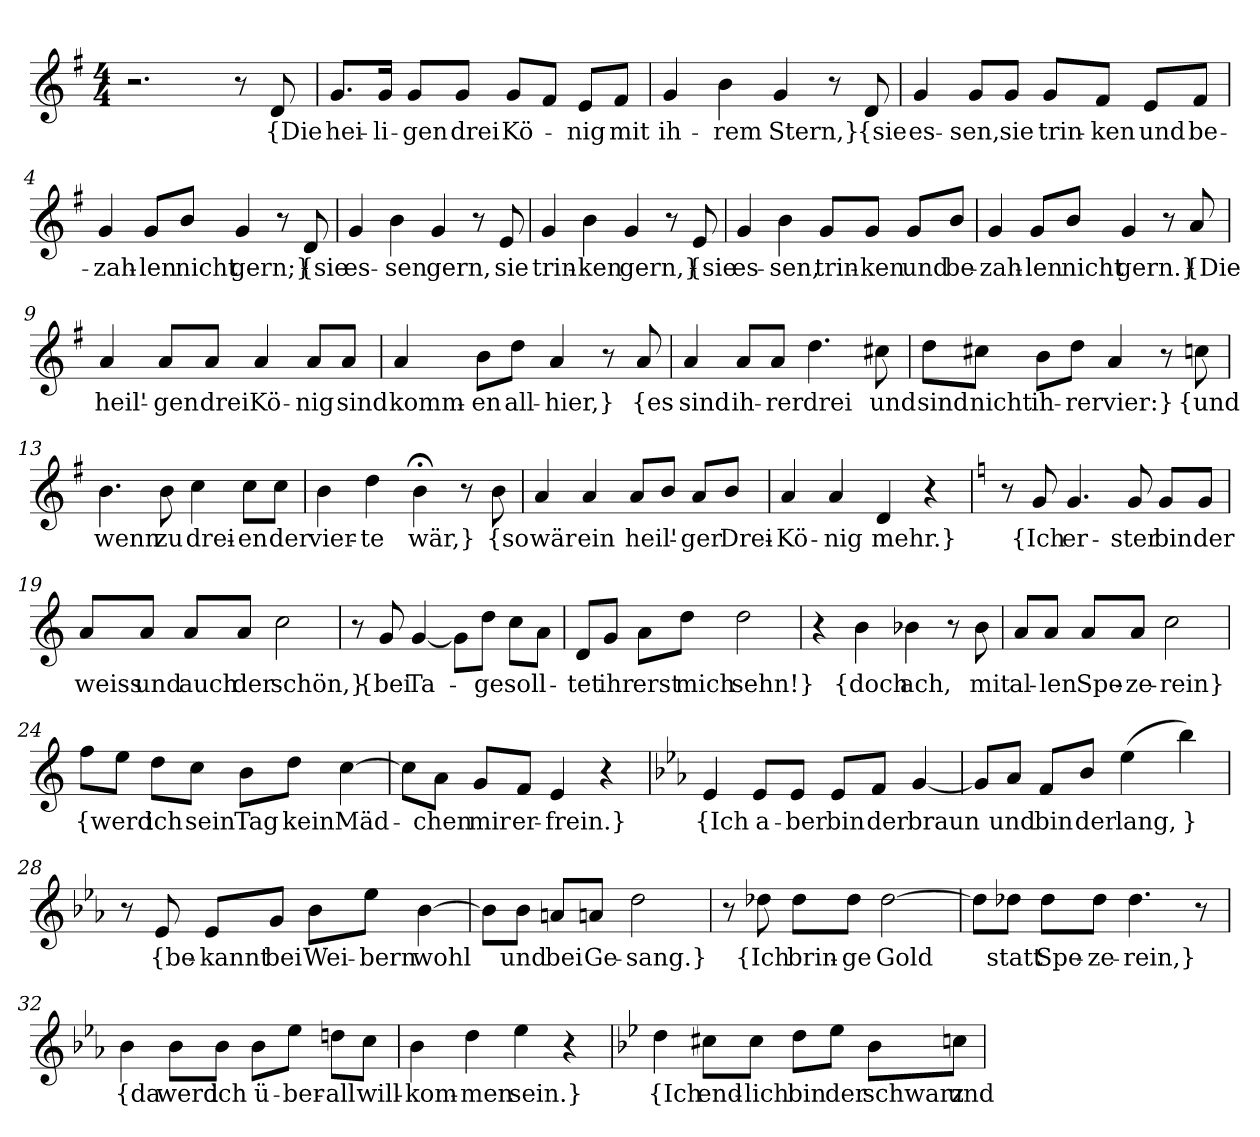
**kern	**text
*part1	*part1
*staff1	*staff1
*clefG2	*
*k[f#]	*
*M4/4	*
=	=
2.r	.
8r	.
8d	{Die
=1	=1
8.g/L	hei-
16g/Jk	-li-
8g/L	-gen
8g/J	drei
8g/L	Kö-
8f#/J	.
8e/L	-nig
8f#/J	mit
=2	=2
4g	ih-
4b	-rem
4g	Stern,}
8r	.
8d	{sie
=3	=3
4g	es-
8g/L	-sen,
8g/J	sie
8g/L	trin-
8f#/J	-ken
8e/L	und
8f#/J	be-
=4	=4
4g	-zah-
8g/L	-len
8b/J	nicht
4g	gern;}
8r	.
8d	{sie
=5	=5
4g	es-
4b	-sen
4g	gern,
8r	.
8e	sie
=6	=6
4g	trin-
4b	-ken
4g	gern,}
8r	.
8e	{sie
=7	=7
4g	es-
4b	-sen,
8g/L	trin-
8g/J	-ken
8g/L	und
8b/J	be-
=8	=8
4g	-zah-
8g/L	-len
8b/J	nicht
4g	gern.}
8r	.
8a	{Die
=9	=9
4a	heil'-
8a/L	-gen
8a/J	drei
4a	Kö-
8a/L	-nig
8a/J	sind
=10	=10
4a	komm-
8b\L	-en
8dd\J	all-
4a	-hier,}
8r	.
8a	{es
=11	=11
4a	sind
8a/L	ih-
8a/J	-rer
4.dd	drei
8cc#X	und
=12	=12
8dd\L	sind
8cc#X\J	nicht
8b\L	ih-
8dd\J	-rer
4a	vier:}
8r	.
8ccn	{und
=13	=13
4.b	wenn
8b	zu
4cc	drei-
8cc\L	-en
8cc\J	der
=14	=14
4b	vier-
4dd	-te
4b;<	wär,}
8r	.
8b	{so
=15	=15
4a	wär
4a	ein
8a/L	heil'-
8b/J	.
8a/L	-ger
8b/J	Drei-
=16	=16
4a	Kö-
4a	-nig
4d	mehr.}
4r	.
=18	=18
*k[]	*
8r	.
8g	{Ich
4.g	er-
8g	-ster
8g/L	bin
8g/J	der
=19	=19
8a/L	weiss
8a/J	und
8a/L	auch
8a/J	der
2cc	schön,}
=20	=20
8r	.
8g	{bei
[4g	Ta-
8g\L]	.
8dd\J	-ge
8cc\L	soll-
8a\J	.
=21	=21
8d/L	-tet
8g/J	ihr
8a\L	erst
8dd\J	mich
2dd	sehn!}
=22	=22
4r	.
4b	{doch
4b-X	ach,
8r	.
8b-	mit
=23	=23
8a/L	al-
8a/J	-len
8a/L	Spe-
8a/J	-ze-
2cc	-rein}
=24	=24
8ff\L	{werd
8ee\J	.
8dd\L	ich
8cc\J	sein
8b\L	Tag
8dd\J	kein
[4cc	Mäd-
=25	=25
8cc\L]	.
8a\J	-chen
8g/L	mir
8f/J	er-
4e	-frein.}
4r	.
=26	=26
*k[b-e-a-]	*
4e-	{Ich
8e-/L	a-
8e-/J	-ber
8e-/L	bin
8f/J	der
[4g	braun
=27	=27
8g/L]	.
8a-/J	und
8f/L	bin
8b-/J	der
(4ee-	lang,
4bb-)	}
=28	=28
8r	.
8e-	{be-
8e-/L	-kannt
8g/J	bei
8b-\L	Wei-
8ee-\J	-bern
[4b-	wohl
=29	=29
8b-\L]	.
8b-\J	und
8an/L	bei
8an/J	Ge-
2dd	-sang.}
=30	=30
8r	.
8dd-X	{Ich
8dd-\L	brin-
8dd-\J	-ge
[2dd-	Gold
=31	=31
8dd-\L]	.
8dd-X\J	statt
8dd-\L	Spe-
8dd-\J	-ze-
4.dd-	-rein,}
8r	.
=32	=32
4b-	{da
8b-\L	werd
8b-\J	ich
8b-\L	ü-
8ee-\J	-ber-
8ddn\L	-all
8cc\J	will-
=33	=33
4b-	-kom-
4dd	-men
4ee-	sein.}
4r	.
=34	=34
*k[b-e-]	*
4dd	{Ich
8cc#X\L	end-
8cc#\J	-lich
8dd\L	bin
8ee-\J	der
8b-\L	schwarz
8ccn\J	und
=	=
*-	*-
